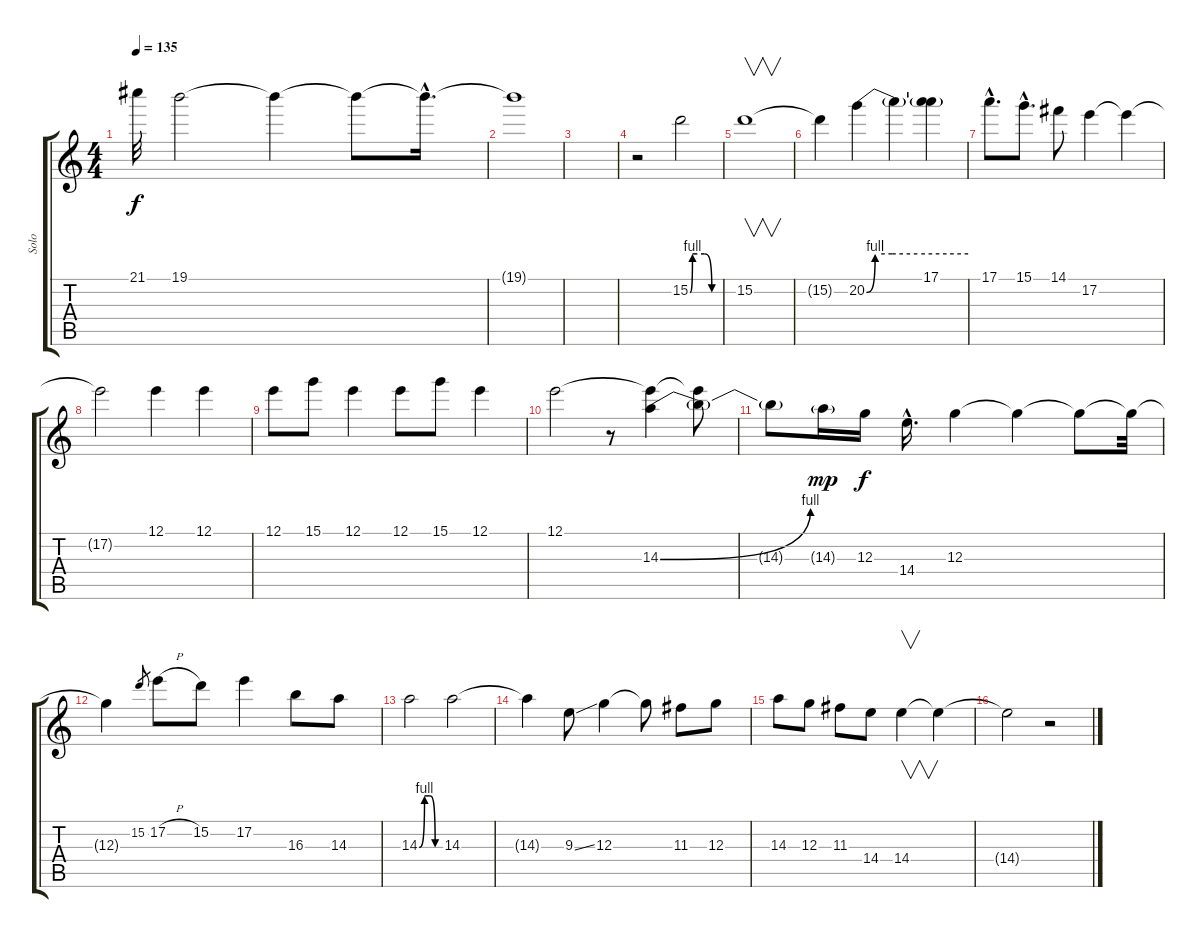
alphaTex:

\track ("Solo" "Solo") {instrument overdrivenguitar}
\staff {score tabs}
\tuning (E4 B3 G3 D3 A2 E2) {hide}
\ts (4 4)
\tempo 135
\clef g2
\ks c
21.1{t}.32{dy f} 19.1.2 19.1{t}.4 19.1{t}.8 19.1{hac t}.16{d} |
19.1{t}.1 |
|
r.2 15.2{be (custom 0 0 5 4 15 4 30 4 45 0 60 0)}.2 |
15.2.1{v} |
15.2{t}.4 20.2{be (custom 0 0 5 4 15 4 30 4 60 4)}.4 20.2{t}.4 (17.1 20.2{t}).4 |
17.1{hac}.8{d} 15.1{hac}.8{d} 14.1.8 17.2.4 17.2{t}.4 |
17.2{t}.2 12.1.4 12.1.4 |
12.1.8 15.1.8 12.1.4 12.1.8 15.1.8 12.1.4 |
12.1.2 r.8 (12.1{t} 14.3{be (bend 0 0 60 4)}).4 (12.1{t} 14.3{t}).8 |
14.3{t}.8 14.3{g}.16{dy mp} 12.3.16{dy f} 14.4{hac}.16{d} 12.3.4 12.3{t}.4 12.3{t}.8 12.3{t}.32 |
12.3{t}.4 15.2.8{gr} 17.2{h}.8 15.2.8 17.2.4 16.3.8 14.3.8 |
14.3{be (custom 0 0 15 4 30 4 45 0 60 0)}.2 14.3.2 |
14.3{t}.4 9.3{ss}.8 12.3.4 12.3{t}.8 11.3.8 12.3.8 |
14.3.8 12.3.8 11.3.8 14.4.8 14.4.4{v} 14.4{t}.4 |
14.4{t}.2 r.2
